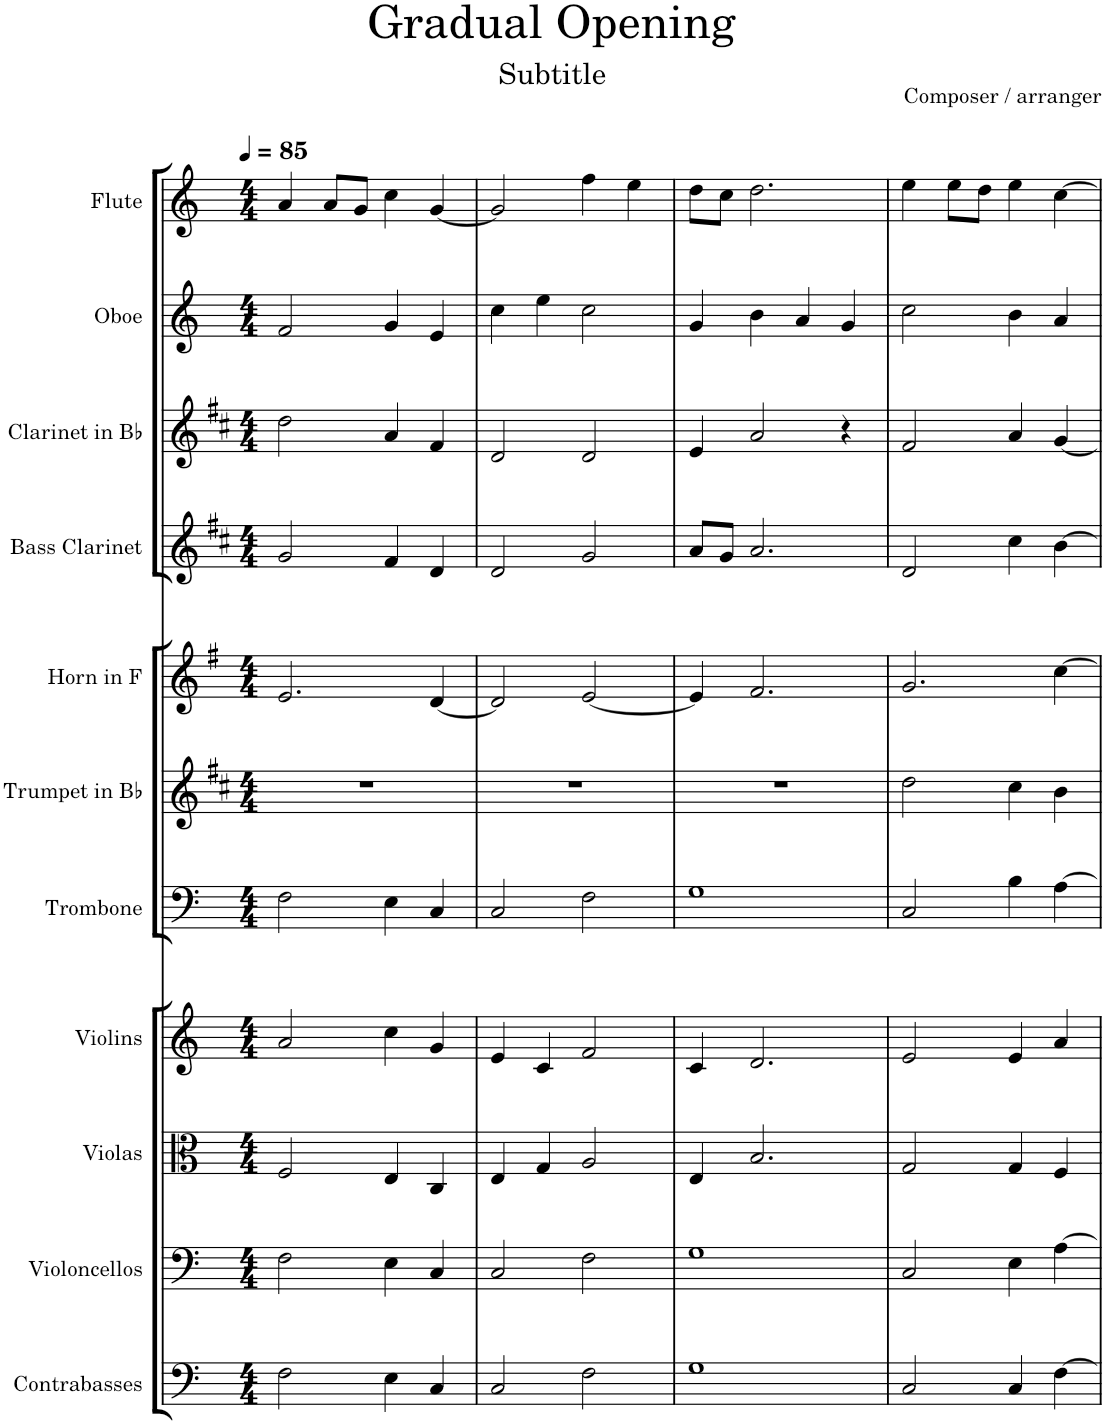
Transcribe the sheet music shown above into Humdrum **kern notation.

**kern	**kern	**kern	**kern	**kern	**kern	**kern	**kern	**kern	**kern	**kern
*part11	*part10	*part9	*part8	*part7	*part6	*part5	*part4	*part3	*part2	*part1
*staff11	*staff10	*staff9	*staff8	*staff7	*staff6	*staff5	*staff4	*staff3	*staff2	*staff1
*I"Contrabasses	*I"Violoncellos	*I"Violas	*I"Violins	*I"Trombone	*I"Trumpet in Bb	*I"Horn in F	*I"Bass Clarinet	*I"Clarinet in Bb	*I"Oboe	*I"Flute
*I'Cbs.	*I'Vcs.	*I'Vlas.	*I'Vlns.	*I'Tbn.	*I'Tpt. in Bb	*I'Hn. in F	*I'B. Cl.	*I'Cl. in Bb	*I'Ob.	*I'Fl.
*clefF4	*clefF4	*clefC3	*clefG2	*clefF4	*clefG2	*clefG2	*clefG2	*clefG2	*clefG2	*clefG2
*Trd7c12	*	*	*	*	*Trd1c2	*Trd4c7	*Trd8c14	*Trd1c2	*	*
*k[]	*k[]	*k[]	*k[]	*k[]	*k[f#c#]	*k[f#]	*k[f#c#]	*k[f#c#]	*k[]	*k[]
*M4/4	*M4/4	*M4/4	*M4/4	*M4/4	*M4/4	*M4/4	*M4/4	*M4/4	*M4/4	*M4/4
*MM85	*MM85	*MM85	*MM85	*MM85	*MM85	*MM85	*MM85	*MM85	*MM85	*MM85
=1	=1	=1	=1	=1	=1	=1	=1	=1	=1	=1
2F\	2F\	2F/	2a/	2F\	1r	2.e/	2g/	2dd\	2f/	4a/
.	.	.	.	.	.	.	.	.	.	8a/L
.	.	.	.	.	.	.	.	.	.	8g/J
4E\	4E\	4E/	4cc\	4E\	.	.	4f#/	4a/	4g/	4cc\
4C/	4C/	4C/	4g/	4C/	.	[4d/	4d/	4f#/	4e/	[4g/
=2	=2	=2	=2	=2	=2	=2	=2	=2	=2	=2
2C/	2C/	4E/	4e/	2C/	1r	2d/]	2d/	2d/	4cc\	2g/]
.	.	4G/	4c/	.	.	.	.	.	4ee\	.
2F\	2F\	2A/	2f/	2F\	.	[2e/	2g/	2d/	2cc\	4ff\
.	.	.	.	.	.	.	.	.	.	4ee\
=3	=3	=3	=3	=3	=3	=3	=3	=3	=3	=3
1G	1G	4E/	4c/	1G	1r	4e/]	8a/L	4e/	4g/	8dd\L
.	.	.	.	.	.	.	8g/J	.	.	8cc\J
.	.	2.B/	2.d/	.	.	2.f#/	2.a/	2a/	4b\	2.dd\
.	.	.	.	.	.	.	.	.	4a/	.
.	.	.	.	.	.	.	.	4r	4g/	.
=4	=4	=4	=4	=4	=4	=4	=4	=4	=4	=4
2C/	2C/	2G/	2e/	2C/	2dd\	2.g/	2d/	2f#/	2cc\	4ee\
.	.	.	.	.	.	.	.	.	.	8ee\L
.	.	.	.	.	.	.	.	.	.	8dd\J
4C/	4E\	4G/	4e/	4B\	4cc#\	.	4cc#\	4a/	4b\	4ee\
[4F\	[4A\	4F/	4a/	[4A\	4b\	[4cc\	[4b\	[4g/	4a/	[4cc\
=	=	=	=	=	=	=	=	=	=	=
*-	*-	*-	*-	*-	*-	*-	*-	*-	*-	*-
